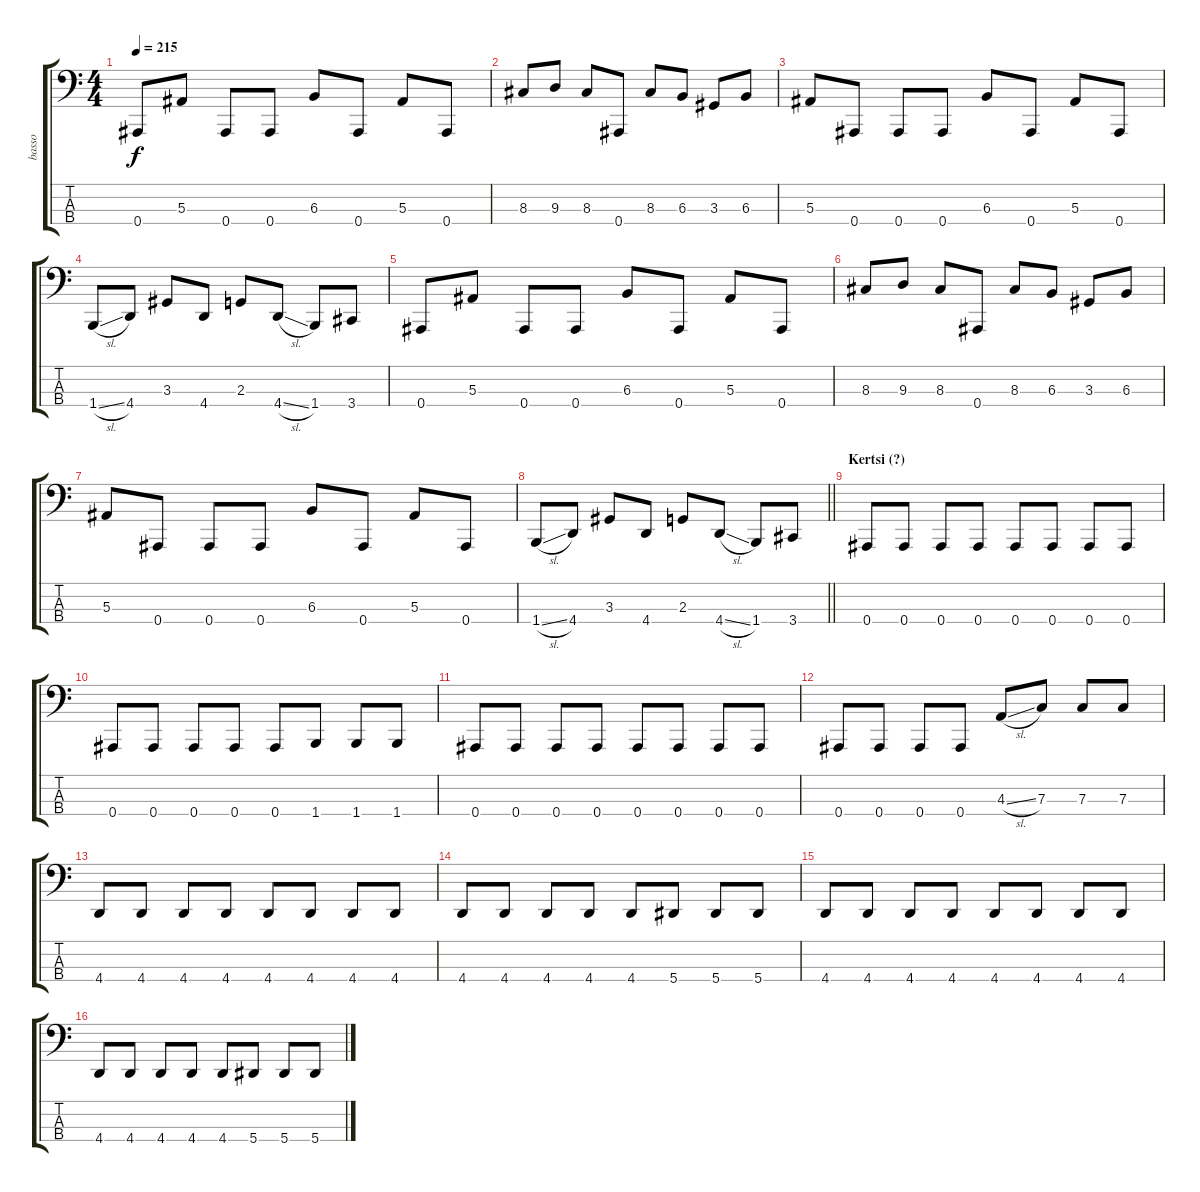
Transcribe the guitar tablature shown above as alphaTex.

\track ("basso" "basso") {instrument electricbasspick}
\staff {score tabs}
\tuning (Eb2 Bb1 F1 Bb0) {hide}
\ts (4 4)
\tempo 215
\clef f4
\ks c
0.4.8{dy f} 5.3.8 0.4.8 0.4.8 6.3.8 0.4.8 5.3.8 0.4.8 |
8.3.8 9.3.8 8.3.8 0.4.8 8.3.8 6.3.8 3.3.8 6.3.8 |
5.3.8 0.4.8 0.4.8 0.4.8 6.3.8 0.4.8 5.3.8 0.4.8 |
1.4{sl}.8 4.4.8 3.3.8 4.4.8 2.3.8 4.4{sl}.8 1.4.8 3.4.8 |
0.4.8 5.3.8 0.4.8 0.4.8 6.3.8 0.4.8 5.3.8 0.4.8 |
8.3.8 9.3.8 8.3.8 0.4.8 8.3.8 6.3.8 3.3.8 6.3.8 |
5.3.8 0.4.8 0.4.8 0.4.8 6.3.8 0.4.8 5.3.8 0.4.8 |
\barLineRight lightlight
1.4{sl}.8 4.4.8 3.3.8 4.4.8 2.3.8 4.4{sl}.8 1.4.8 3.4.8 |
\section ("" "Kertsi (?)")
0.4.8 0.4.8 0.4.8 0.4.8 0.4.8 0.4.8 0.4.8 0.4.8 |
0.4.8 0.4.8 0.4.8 0.4.8 0.4.8 1.4.8 1.4.8 1.4.8 |
0.4.8 0.4.8 0.4.8 0.4.8 0.4.8 0.4.8 0.4.8 0.4.8 |
0.4.8 0.4.8 0.4.8 0.4.8 4.3{sl}.8 7.3.8 7.3.8 7.3.8 |
4.4.8 4.4.8 4.4.8 4.4.8 4.4.8 4.4.8 4.4.8 4.4.8 |
4.4.8 4.4.8 4.4.8 4.4.8 4.4.8 5.4.8 5.4.8 5.4.8 |
4.4.8 4.4.8 4.4.8 4.4.8 4.4.8 4.4.8 4.4.8 4.4.8 |
4.4.8 4.4.8 4.4.8 4.4.8 4.4.8 5.4.8 5.4.8 5.4.8
